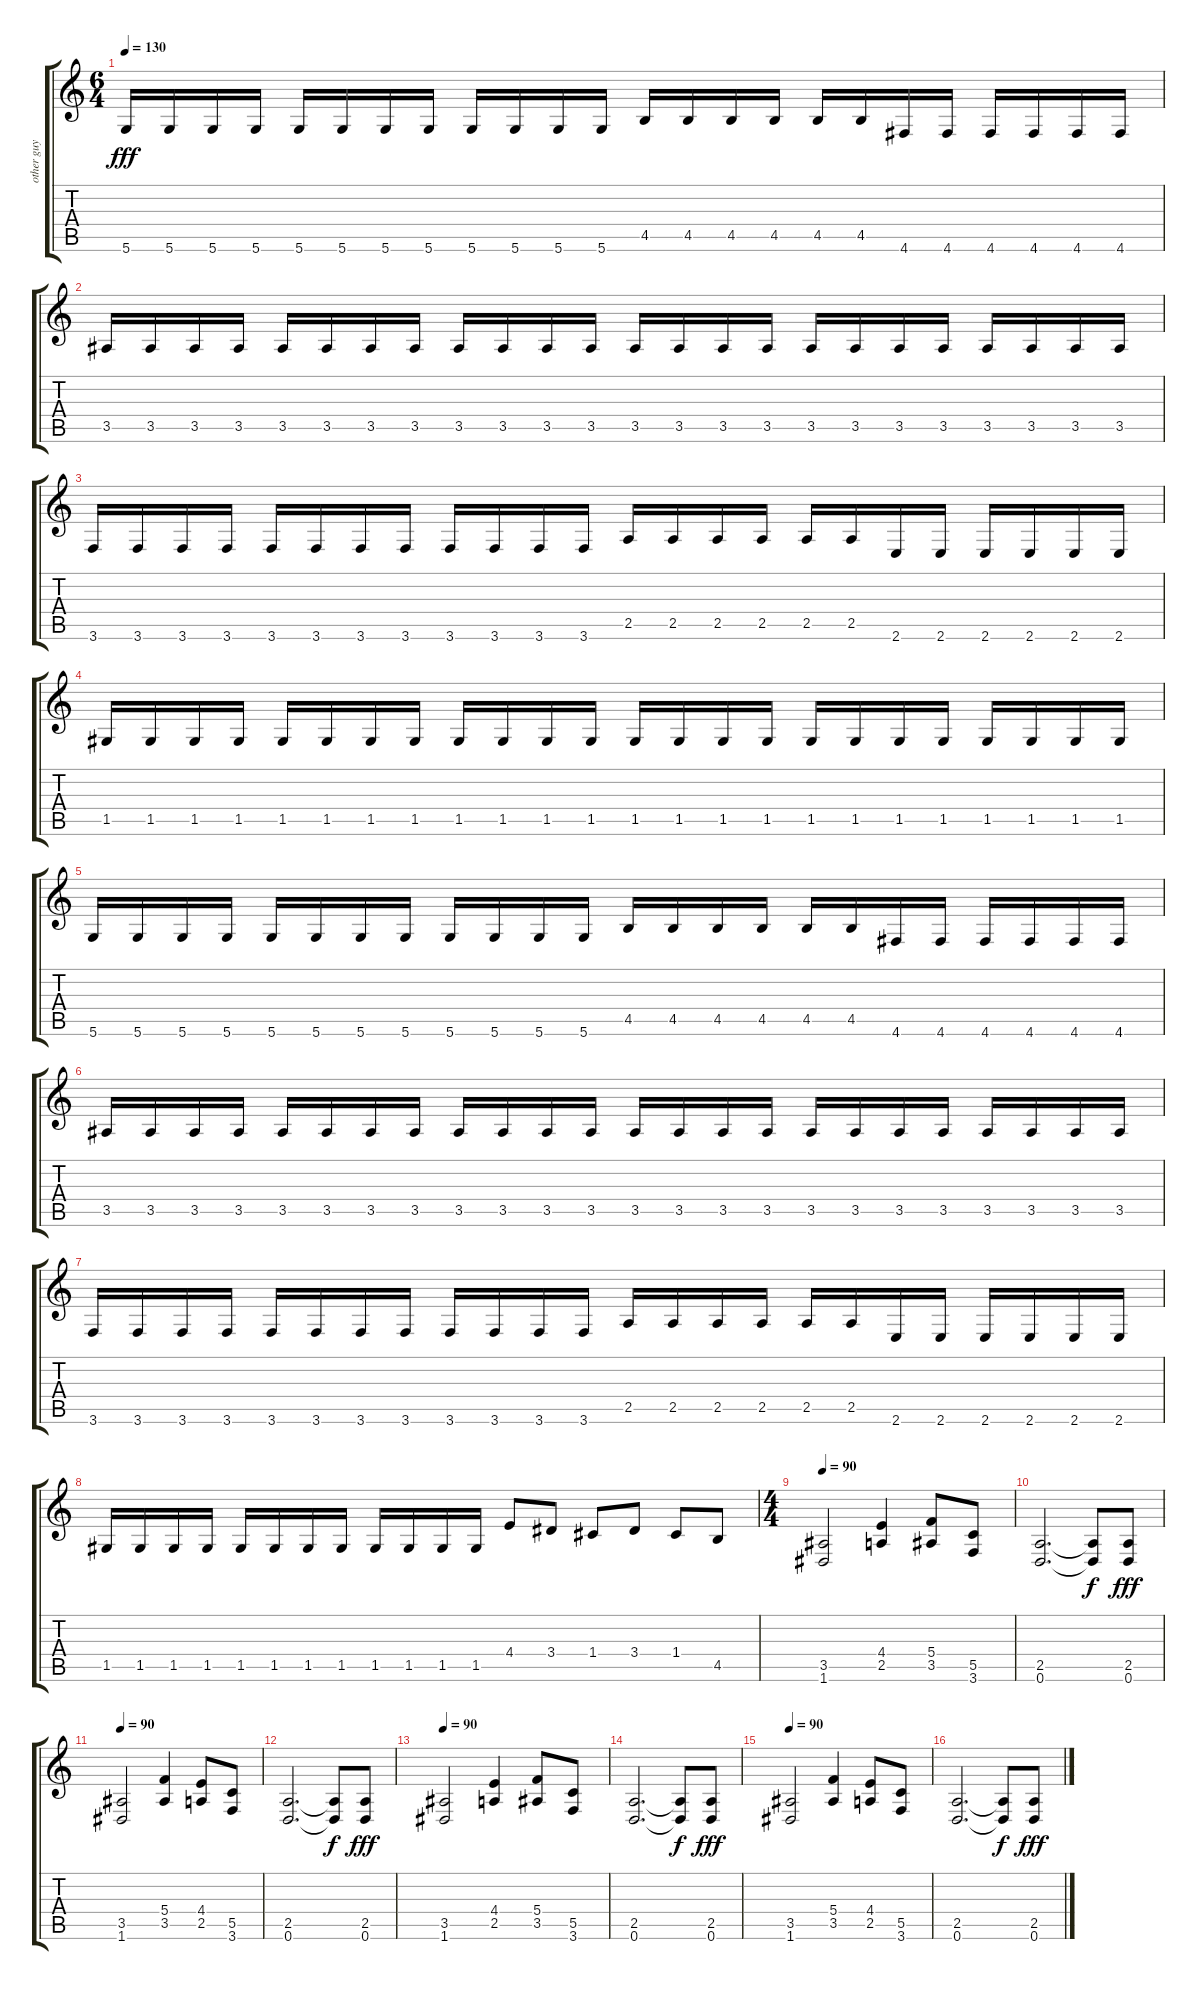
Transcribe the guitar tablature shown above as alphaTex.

\track ("other guy" "other guy") {instrument distortionguitar}
\staff {score tabs}
\tuning (D4 A3 F3 C3 G2 D2) {hide}
\ts (6 4)
\tempo 130
\clef g2
\ks c
5.6.16{dy fff} 5.6.16 5.6.16 5.6.16 5.6.16 5.6.16 5.6.16 5.6.16 5.6.16 5.6.16 5.6.16 5.6.16 4.5.16 4.5.16 4.5.16 4.5.16 4.5.16 4.5.16 4.6.16 4.6.16 4.6.16 4.6.16 4.6.16 4.6.16 |
3.5.16 3.5.16 3.5.16 3.5.16 3.5.16 3.5.16 3.5.16 3.5.16 3.5.16 3.5.16 3.5.16 3.5.16 3.5.16 3.5.16 3.5.16 3.5.16 3.5.16 3.5.16 3.5.16 3.5.16 3.5.16 3.5.16 3.5.16 3.5.16 |
3.6.16 3.6.16 3.6.16 3.6.16 3.6.16 3.6.16 3.6.16 3.6.16 3.6.16 3.6.16 3.6.16 3.6.16 2.5.16 2.5.16 2.5.16 2.5.16 2.5.16 2.5.16 2.6.16 2.6.16 2.6.16 2.6.16 2.6.16 2.6.16 |
1.5.16 1.5.16 1.5.16 1.5.16 1.5.16 1.5.16 1.5.16 1.5.16 1.5.16 1.5.16 1.5.16 1.5.16 1.5.16 1.5.16 1.5.16 1.5.16 1.5.16 1.5.16 1.5.16 1.5.16 1.5.16 1.5.16 1.5.16 1.5.16 |
5.6.16 5.6.16 5.6.16 5.6.16 5.6.16 5.6.16 5.6.16 5.6.16 5.6.16 5.6.16 5.6.16 5.6.16 4.5.16 4.5.16 4.5.16 4.5.16 4.5.16 4.5.16 4.6.16 4.6.16 4.6.16 4.6.16 4.6.16 4.6.16 |
3.5.16 3.5.16 3.5.16 3.5.16 3.5.16 3.5.16 3.5.16 3.5.16 3.5.16 3.5.16 3.5.16 3.5.16 3.5.16 3.5.16 3.5.16 3.5.16 3.5.16 3.5.16 3.5.16 3.5.16 3.5.16 3.5.16 3.5.16 3.5.16 |
3.6.16 3.6.16 3.6.16 3.6.16 3.6.16 3.6.16 3.6.16 3.6.16 3.6.16 3.6.16 3.6.16 3.6.16 2.5.16 2.5.16 2.5.16 2.5.16 2.5.16 2.5.16 2.6.16 2.6.16 2.6.16 2.6.16 2.6.16 2.6.16 |
1.5.16 1.5.16 1.5.16 1.5.16 1.5.16 1.5.16 1.5.16 1.5.16 1.5.16 1.5.16 1.5.16 1.5.16 4.4.8 3.4.8 1.4.8 3.4.8 1.4.8 4.5.8 |
\ts (4 4)
\tempo 90
(3.5 1.6).2 (4.4 2.5).4 (5.4 3.5).8 (5.5 3.6).8 |
(2.5 0.6).2{d} (2.5{t} 0.6{t}).8{dy f} (2.5 0.6).8{dy fff} |
\tempo 90
(3.5 1.6).2 (5.4 3.5).4 (4.4 2.5).8 (5.5 3.6).8 |
(2.5 0.6).2{d} (2.5{t} 0.6{t}).8{dy f} (2.5 0.6).8{dy fff} |
\tempo 90
(3.5 1.6).2 (4.4 2.5).4 (5.4 3.5).8 (5.5 3.6).8 |
(2.5 0.6).2{d} (2.5{t} 0.6{t}).8{dy f} (2.5 0.6).8{dy fff} |
\tempo 90
(3.5 1.6).2 (5.4 3.5).4 (4.4 2.5).8 (5.5 3.6).8 |
(2.5 0.6).2{d} (2.5{t} 0.6{t}).8{dy f} (2.5 0.6).8{dy fff}
